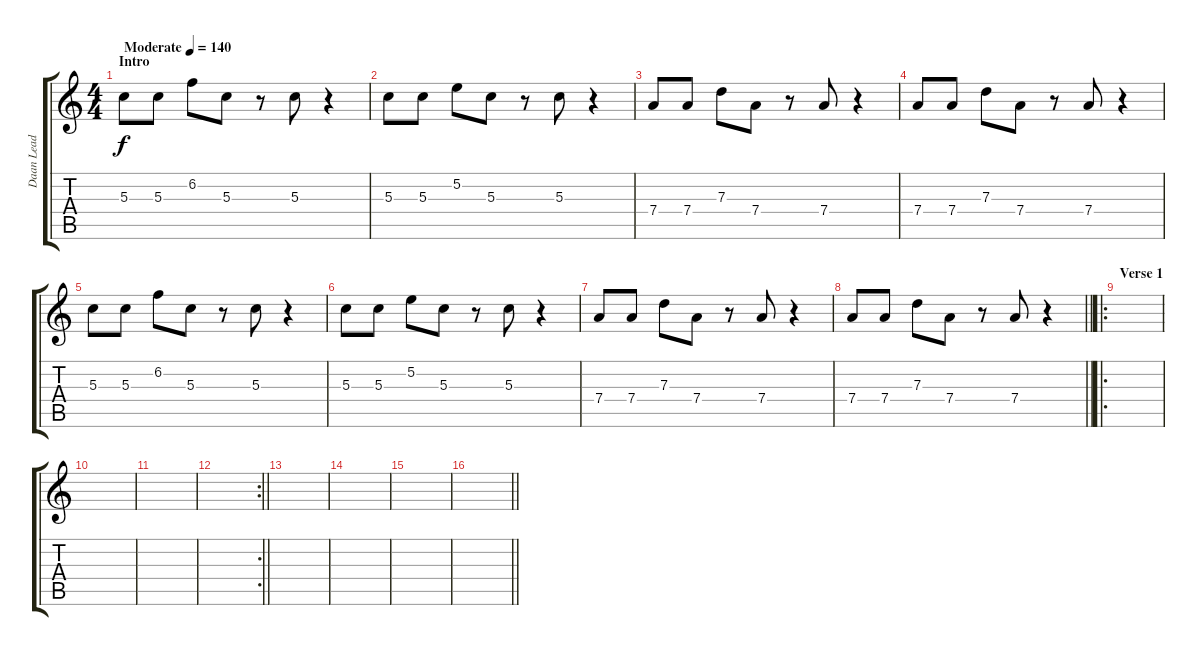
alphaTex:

\track ("Daan Lead" "Daan Lead") {instrument overdrivenguitar}
\staff {score tabs}
\tuning (E4 B3 G3 D3 A2 E2) {hide}
\ts (4 4)
\section ("" "Intro")
\tempo (140 "Moderate")
\clef g2
\ks c
5.3.8{dy f instrument overdrivenguitar} 5.3.8 6.2.8 5.3.8 r.8 5.3.8 r.4 |
5.3.8 5.3.8 5.2.8 5.3.8 r.8 5.3.8 r.4 |
7.4.8 7.4.8 7.3.8 7.4.8 r.8 7.4.8 r.4 |
7.4.8 7.4.8 7.3.8 7.4.8 r.8 7.4.8 r.4 |
5.3.8 5.3.8 6.2.8 5.3.8 r.8 5.3.8 r.4 |
5.3.8 5.3.8 5.2.8 5.3.8 r.8 5.3.8 r.4 |
7.4.8 7.4.8 7.3.8 7.4.8 r.8 7.4.8 r.4 |
\barLineRight lightlight
7.4.8 7.4.8 7.3.8 7.4.8 r.8 7.4.8 r.4 |
\ro
\section ("" "Verse 1")
|
|
|
\rc 2
\barLineRight lightlight
|
\section ("" "")
|
|
|
\barLineRight lightlight
